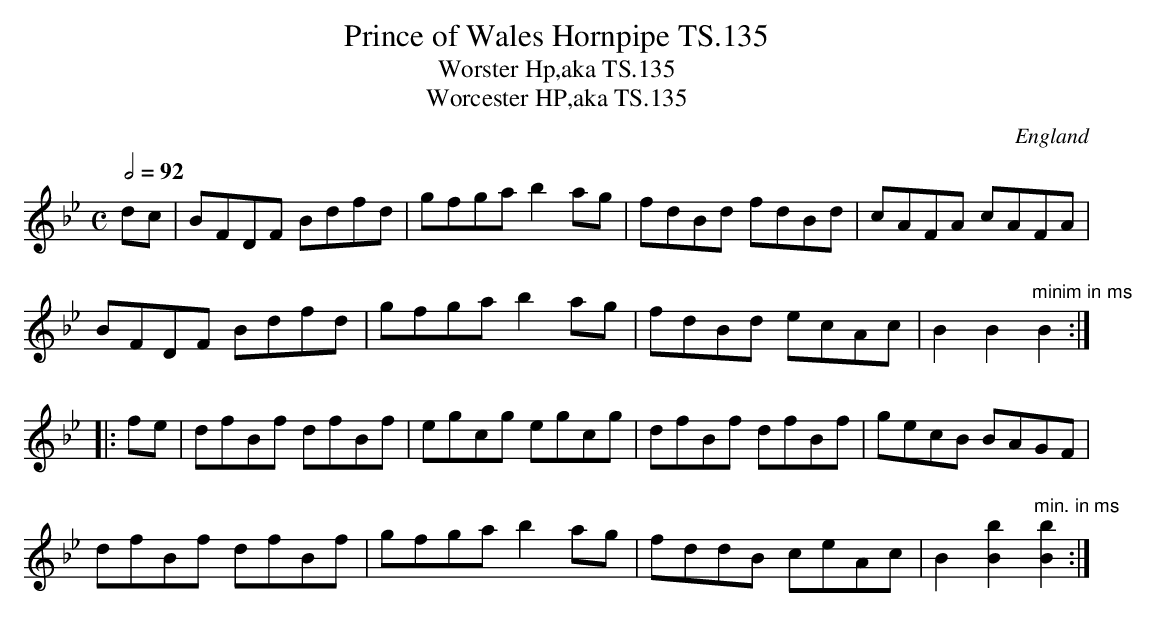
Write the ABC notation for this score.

X:1
T:Prince of Wales Hornpipe TS.135
T:Worster Hp,aka TS.135
T:Worcester HP,aka TS.135
M:C
L:1/8
Q:1/2=92
O:England
K:Bb major
dc|BFDF Bdfd|gfga b2ag|fdBd fdBd|cAFA cAFA|!
BFDF Bdfd|gfga b2ag|fdBd ecAc|B2B2"minim in ms"B2:|!
|:fe|dfBf dfBf|egcg egcg|dfBf dfBf|gecB  BAGF|!
dfBf dfBf|gfga b2 ag|fddB ceAc|B2[b2B2]"min. in ms"[b2B2]:|]
